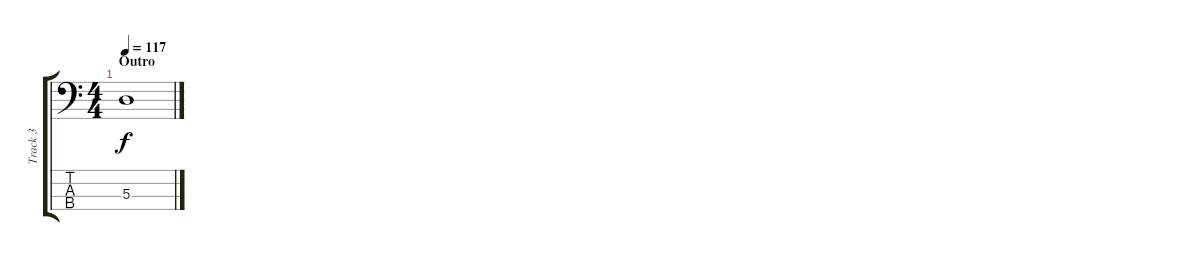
\track ("Track 3" "Track 3") {instrument electricbassfinger}
\staff {score tabs}
\tuning (G2 D2 A1 E1) {hide}
\ts (4 4)
\section ("" "Outro")
\tempo 117
\clef f4
\ks c
5.3{t}.1{dy f volume 0}
